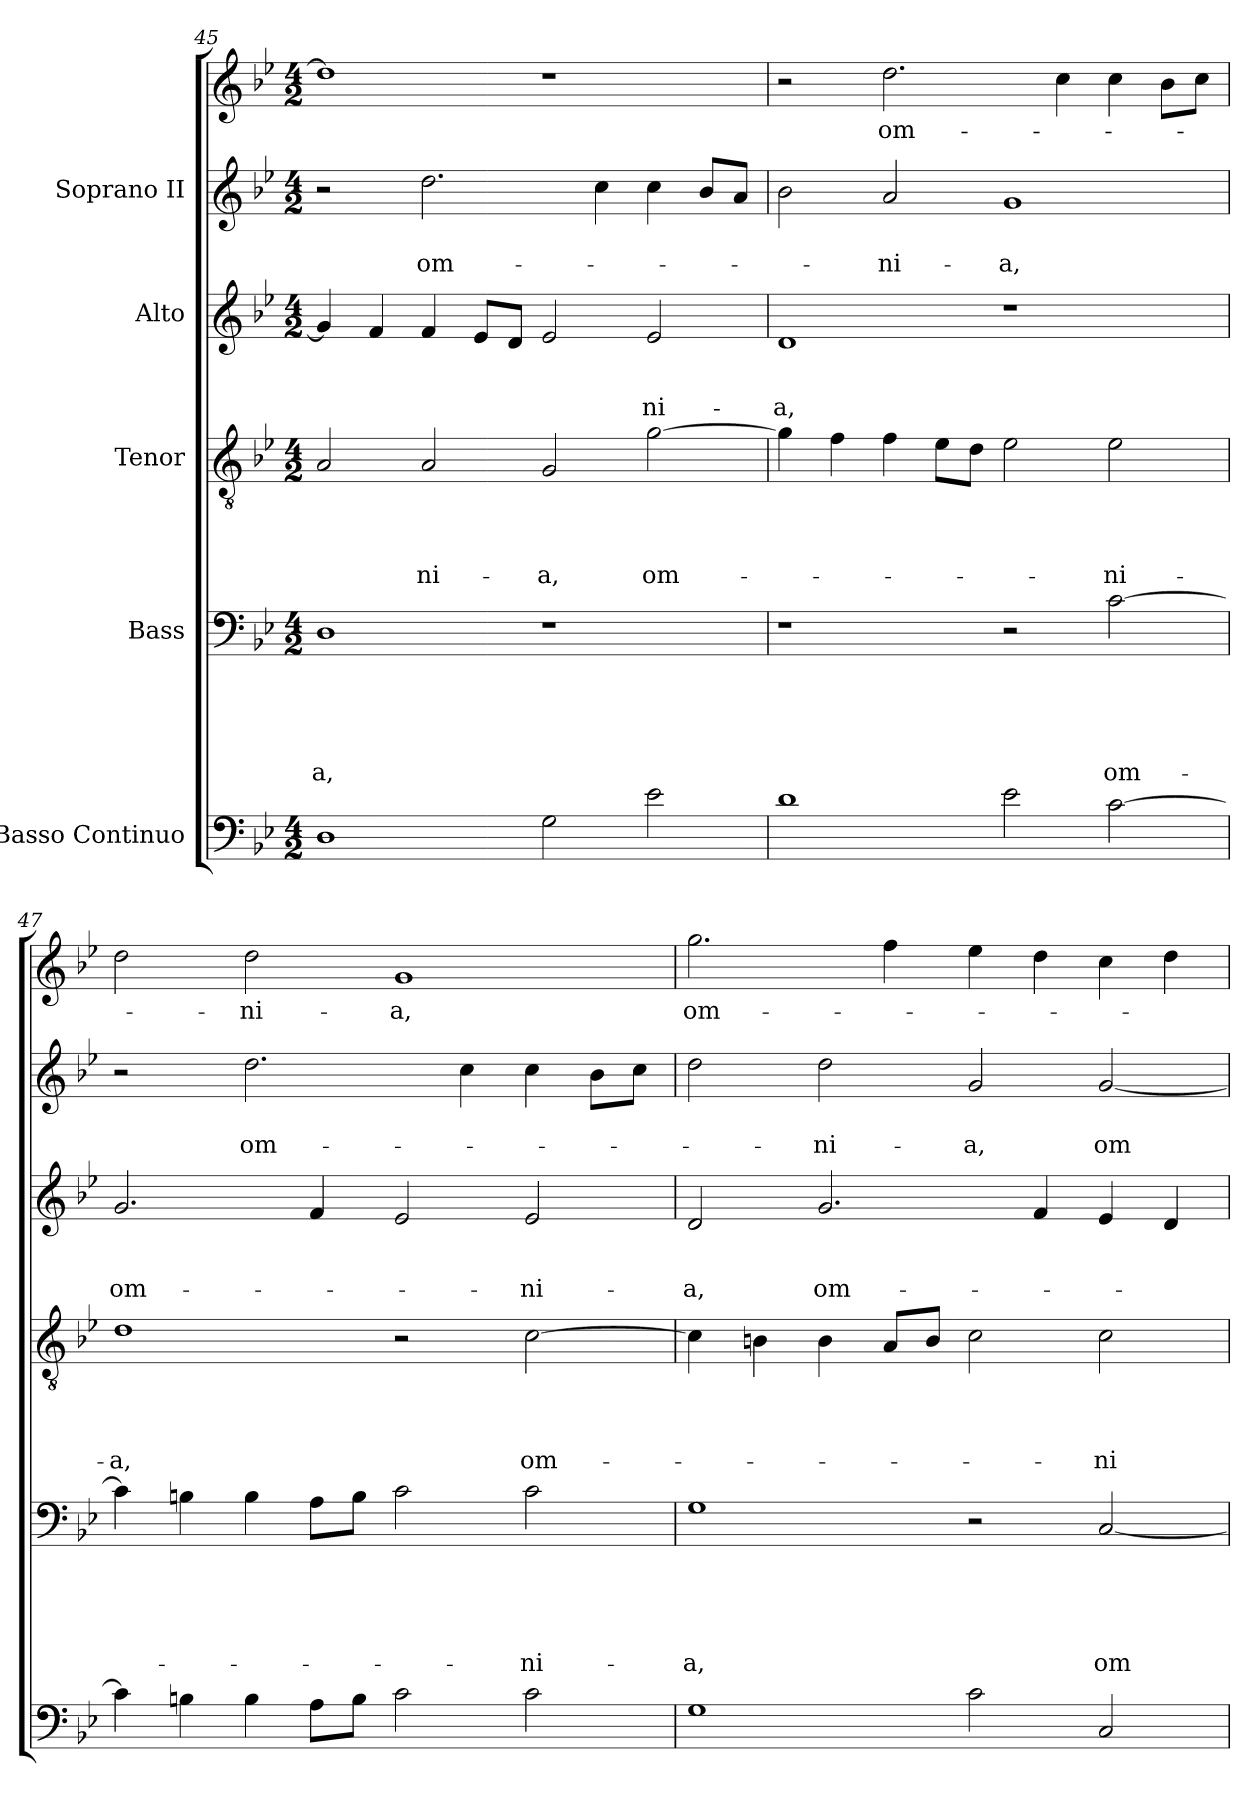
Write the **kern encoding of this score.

**kern	**kern	**text	**text	**text	**text	**text	**kern	**text	**text	**text	**text	**kern	**text	**text	**text	**kern	**text	**text	**kern	**text
*part6	*part5	*part5	*part5	*part5	*part5	*part5	*part4	*part4	*part4	*part4	*part4	*part3	*part3	*part3	*part3	*part2	*part2	*part2	*part1	*part1
*staff6	*staff5	*staff5	*staff5	*staff5	*staff5	*staff5	*staff4	*staff4	*staff4	*staff4	*staff4	*staff3	*staff3	*staff3	*staff3	*staff2	*staff2	*staff2	*staff1	*staff1
*I"Basso Continuo	*I"Bass	*	*	*	*	*	*I"Tenor	*	*	*	*	*I"Alto	*	*	*	*I"Soprano II	*	*	*	*
!!LO:LB:g=z
*clefF4	*clefF4	*	*	*	*	*	*clefGv2	*	*	*	*	*clefG2	*	*	*	*clefG2	*	*	*clefG2	*
*k[b-e-]	*k[b-e-]	*	*	*	*	*	*k[b-e-]	*	*	*	*	*k[b-e-]	*	*	*	*k[b-e-]	*	*	*k[b-e-]	*
*B-:	*B-:	*	*	*	*	*	*B-:	*	*	*	*	*B-:	*	*	*	*B-:	*	*	*B-:	*
*M4/2	*M4/2	*	*	*	*	*	*M4/2	*	*	*	*	*M4/2	*	*	*	*M4/2	*	*	*M4/2	*
=45	=45	=45	=45	=45	=45	=45	=45	=45	=45	=45	=45	=45	=45	=45	=45	=45	=45	=45	=45	=45
!	!	!	!	!	!	!LO:LY:b	!	!	!	!	!	!	!	!	!	!	!	!	!	!
1D	1D	.	.	.	.	-a,	2A/	.	.	.	.	4g/]	.	.	.	2r	.	.	1dd]	.
.	.	.	.	.	.	.	.	.	.	.	.	4f/	.	.	.	.	.	.	.	.
!	!	!	!	!	!	!	!	!	!	!	!LO:LY:b	!	!	!	!	!	!	!LO:LY:b	!	!
.	.	.	.	.	.	.	2A/	.	.	.	-ni-	4f/	.	.	.	2.dd\	.	om-	.	.
.	.	.	.	.	.	.	.	.	.	.	.	8e-/L	.	.	.	.	.	.	.	.
.	.	.	.	.	.	.	.	.	.	.	.	8d/J	.	.	.	.	.	.	.	.
!	!	!	!	!	!	!	!	!	!	!	!LO:LY:b	!	!	!	!	!	!	!	!	!
2G\	1r	.	.	.	.	.	2G/	.	.	.	-a,	2e-/	.	.	.	.	.	.	1r	.
.	.	.	.	.	.	.	.	.	.	.	.	.	.	.	.	4cc\	.	.	.	.
!	!	!	!	!	!	!	!	!	!	!	!LO:LY:b	!	!	!	!LO:LY:b	!	!	!	!	!
2e-\	.	.	.	.	.	.	[2g\	.	.	.	om-	2e-/	.	.	-ni-	4cc\	.	.	.	.
.	.	.	.	.	.	.	.	.	.	.	.	.	.	.	.	8b-/L	.	.	.	.
.	.	.	.	.	.	.	.	.	.	.	.	.	.	.	.	8a/J	.	.	.	.
=46	=46	=46	=46	=46	=46	=46	=46	=46	=46	=46	=46	=46	=46	=46	=46	=46	=46	=46	=46	=46
!	!	!	!	!	!	!	!	!	!	!	!	!	!	!	!LO:LY:b	!	!	!	!	!
1d	1r	.	.	.	.	.	4g\]	.	.	.	.	1d	.	.	-a,	2b-\	.	.	2r	.
.	.	.	.	.	.	.	4f\	.	.	.	.	.	.	.	.	.	.	.	.	.
!	!	!	!	!	!	!	!	!	!	!	!	!	!	!	!	!	!	!LO:LY:b	!	!LO:LY:b
.	.	.	.	.	.	.	4f\	.	.	.	.	.	.	.	.	2a/	.	-ni-	2.dd\	om-
.	.	.	.	.	.	.	8e-\L	.	.	.	.	.	.	.	.	.	.	.	.	.
.	.	.	.	.	.	.	8d\J	.	.	.	.	.	.	.	.	.	.	.	.	.
!	!	!	!	!	!	!	!	!	!	!	!	!	!	!	!	!	!	!LO:LY:b	!	!
2e-\	2r	.	.	.	.	.	2e-\	.	.	.	.	1r	.	.	.	1g	.	-a,	.	.
.	.	.	.	.	.	.	.	.	.	.	.	.	.	.	.	.	.	.	4cc\	.
!	!	!	!	!	!	!LO:LY:b	!	!	!	!	!LO:LY:b	!	!	!	!	!	!	!	!	!
[2c\	[2c\	.	.	.	.	om-	2e-\	.	.	.	-ni-	.	.	.	.	.	.	.	4cc\	.
.	.	.	.	.	.	.	.	.	.	.	.	.	.	.	.	.	.	.	8b-\L	.
.	.	.	.	.	.	.	.	.	.	.	.	.	.	.	.	.	.	.	8cc\J	.
=47	=47	=47	=47	=47	=47	=47	=47	=47	=47	=47	=47	=47	=47	=47	=47	=47	=47	=47	=47	=47
!	!	!	!	!	!	!	!	!	!	!	!LO:LY:b	!	!	!	!LO:LY:b	!	!	!	!	!
4c\]	4c\]	.	.	.	.	.	1d	.	.	.	-a,	2.g/	.	.	om-	2r	.	.	2dd\	.
4Bn\	4Bn\	.	.	.	.	.	.	.	.	.	.	.	.	.	.	.	.	.	.	.
!	!	!	!	!	!	!	!	!	!	!	!	!	!	!	!	!	!	!LO:LY:b	!	!LO:LY:b
4B\	4B\	.	.	.	.	.	.	.	.	.	.	.	.	.	.	2.dd\	.	om-	2dd\	-ni-
8A\L	8A\L	.	.	.	.	.	.	.	.	.	.	4f/	.	.	.	.	.	.	.	.
8B\J	8B\J	.	.	.	.	.	.	.	.	.	.	.	.	.	.	.	.	.	.	.
!	!	!	!	!	!	!	!	!	!	!	!	!	!	!	!	!	!	!	!	!LO:LY:b
2c\	2c\	.	.	.	.	.	2r	.	.	.	.	2e-/	.	.	.	.	.	.	1g	-a,
.	.	.	.	.	.	.	.	.	.	.	.	.	.	.	.	4cc\	.	.	.	.
!	!	!	!	!	!	!LO:LY:b	!	!	!	!	!LO:LY:b	!	!	!	!LO:LY:b	!	!	!	!	!
2c\	2c\	.	.	.	.	-ni-	[2c\	.	.	.	om-	2e-/	.	.	-ni-	4cc\	.	.	.	.
.	.	.	.	.	.	.	.	.	.	.	.	.	.	.	.	8b-\L	.	.	.	.
.	.	.	.	.	.	.	.	.	.	.	.	.	.	.	.	8cc\J	.	.	.	.
=48	=48	=48	=48	=48	=48	=48	=48	=48	=48	=48	=48	=48	=48	=48	=48	=48	=48	=48	=48	=48
!	!	!	!	!	!	!LO:LY:b	!	!	!	!	!	!	!	!	!LO:LY:b	!	!	!	!	!LO:LY:b
1G	1G	.	.	.	.	-a,	4c\]	.	.	.	.	2d/	.	.	-a,	2dd\	.	.	2.gg\	om-
.	.	.	.	.	.	.	4Bn\	.	.	.	.	.	.	.	.	.	.	.	.	.
!	!	!	!	!	!	!	!	!	!	!	!	!	!	!	!LO:LY:b	!	!	!LO:LY:b	!	!
.	.	.	.	.	.	.	4B\	.	.	.	.	2.g/	.	.	om-	2dd\	.	-ni-	.	.
.	.	.	.	.	.	.	8A/L	.	.	.	.	.	.	.	.	.	.	.	4ff\	.
.	.	.	.	.	.	.	8B/J	.	.	.	.	.	.	.	.	.	.	.	.	.
!	!	!	!	!	!	!	!	!	!	!	!	!	!	!	!	!	!	!LO:LY:b	!	!
2c\	2r	.	.	.	.	.	2c\	.	.	.	.	.	.	.	.	2g/	.	-a,	4ee-\	.
.	.	.	.	.	.	.	.	.	.	.	.	4f/	.	.	.	.	.	.	4dd\	.
!	!	!	!	!	!	!LO:LY:b	!	!	!	!	!LO:LY:b	!	!	!	!	!	!	!LO:LY:b	!	!
2C/	[2C/	.	.	.	.	om-	2c\	.	.	.	-ni-	4e-/	.	.	.	[2g/	.	om-	4cc\	.
.	.	.	.	.	.	.	.	.	.	.	.	4d/	.	.	.	.	.	.	4dd\	.
=	=	=	=	=	=	=	=	=	=	=	=	=	=	=	=	=	=	=	=	=
*-	*-	*-	*-	*-	*-	*-	*-	*-	*-	*-	*-	*-	*-	*-	*-	*-	*-	*-	*-	*-
